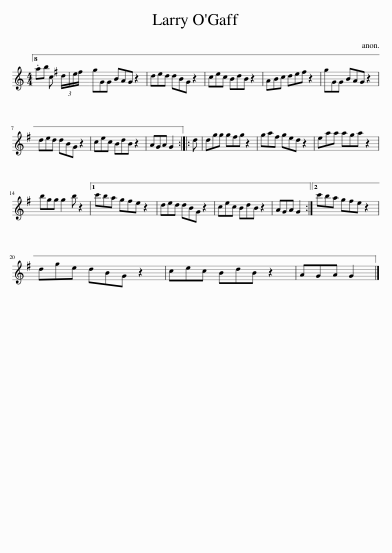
X:1
L:1/8
M:4/4
I:linebreak $
K:C
V:1 treble
V:1
 .ab c (3d/e/^f/ | gGG BAG z2 | ded dBG z2 | cec BdB z2 | ABc de^f z2 | %5
 gGG BAG z2 |$ ded dBG z2 | cec BdB z2 | AGA G2 :: d | %10
 dgg g^fg z2 | ga^f ged z2 | eaa aga z2 |$ bgg g2 b z2 |1 c'ba g^fe z2 | %15
 ded dBG z2 | cec BdB z2 | AGA G2 :|2 c'ba g^fe z2 |$ dge dBG z2 | %20
 cec BdB z2 | AGA G2 |] %22
